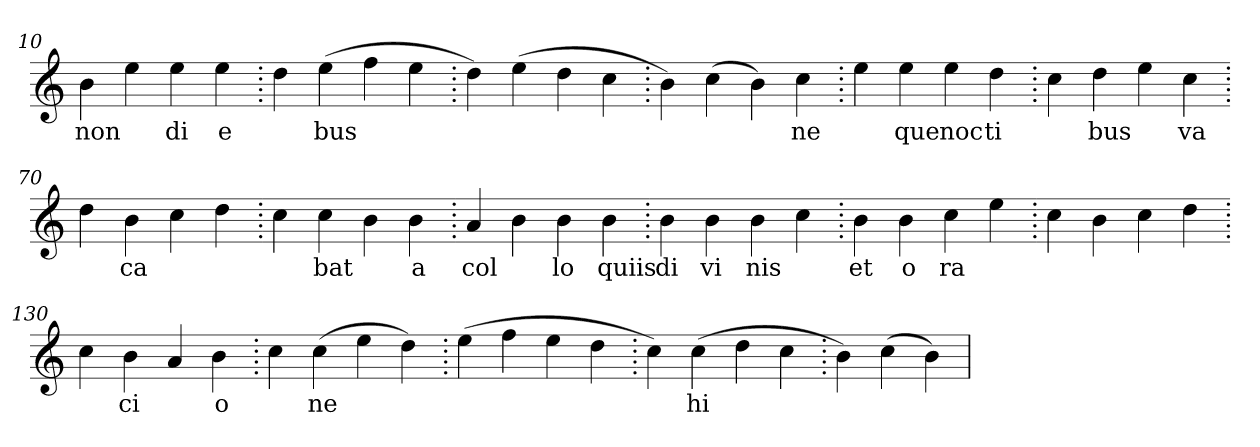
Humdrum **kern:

**kern	**text
*part1	*part1
*staff1	*staff1
*clefG2	*
=10.	=10.
4b	non
4ee	.
4ee	di
4ee	e
=20.	=20.
4dd	.
(>4ee	bus
4ff	.
4ee	.
=30.	=30.
4dd)	.
(>4ee	.
4dd	.
4cc	.
=40.	=40.
4b)	.
(>4cc	.
4b)	.
4cc	ne
=50.	=50.
4ee	.
4ee	que
4ee	noc
4dd	ti
=60.	=60.
4cc	.
4dd	bus
4ee	.
4cc	va
=70.	=70.
4dd	.
4b	ca
4cc	.
4dd	.
=80.	=80.
4cc	.
4cc	bat
4b	.
4b	a
=90.	=90.
4a	col
4b	.
4b	lo
4b	quiis
=100.	=100.
4b	di
4b	vi
4b	nis
4cc	.
=110.	=110.
4b	et
4b	o
4cc	ra
4ee	.
=120.	=120.
4cc	.
4b	.
4cc	.
4dd	.
=130.	=130.
4cc	.
4b	ci
4a	.
4b	o
=140.	=140.
4cc	.
(>4cc	ne
4ee	.
4dd)	.
=150.	=150.
(>4ee	.
4ff	.
4ee	.
4dd	.
=160.	=160.
4cc)	.
(>4cc	hi
4dd	.
4cc	.
=170.	=170.
4b)	.
(>4cc	.
4b)	.
=	=
*-	*-
